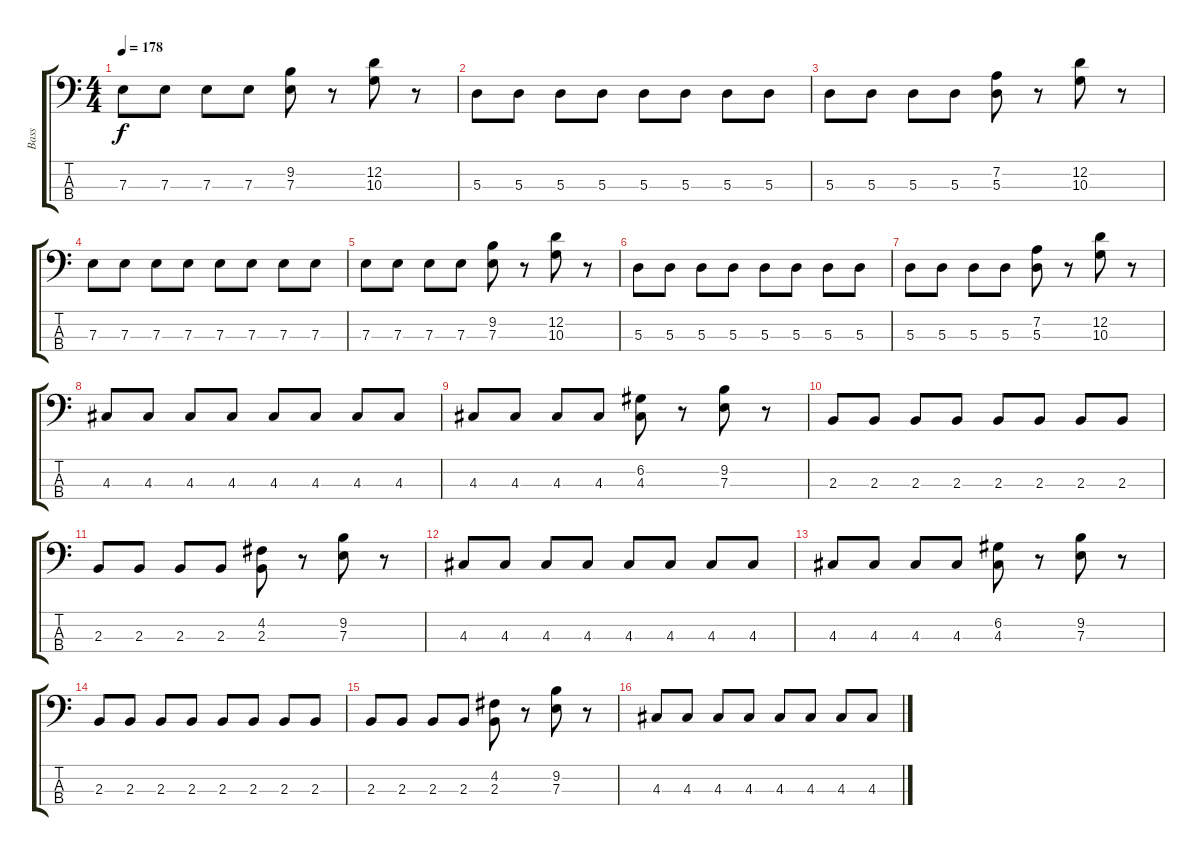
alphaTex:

\track ("Bass" "Bass") {mute instrument electricbassfinger}
\staff {score tabs}
\tuning (G2 D2 A1 E1) {hide}
\ts (4 4)
\tempo 178
\clef f4
\ks c
7.3.8{dy f} 7.3.8 7.3.8 7.3.8 (9.2 7.3).8 r.8 (12.2 10.3).8 r.8 |
5.3.8 5.3.8 5.3.8 5.3.8 5.3.8 5.3.8 5.3.8 5.3.8 |
5.3.8 5.3.8 5.3.8 5.3.8 (7.2 5.3).8 r.8 (12.2 10.3).8 r.8 |
7.3.8 7.3.8 7.3.8 7.3.8 7.3.8 7.3.8 7.3.8 7.3.8 |
7.3.8 7.3.8 7.3.8 7.3.8 (9.2 7.3).8 r.8 (12.2 10.3).8 r.8 |
5.3.8 5.3.8 5.3.8 5.3.8 5.3.8 5.3.8 5.3.8 5.3.8 |
5.3.8 5.3.8 5.3.8 5.3.8 (7.2 5.3).8 r.8 (12.2 10.3).8 r.8 |
4.3.8 4.3.8 4.3.8 4.3.8 4.3.8 4.3.8 4.3.8 4.3.8 |
4.3.8 4.3.8 4.3.8 4.3.8 (6.2 4.3).8 r.8 (9.2 7.3).8 r.8 |
2.3.8 2.3.8 2.3.8 2.3.8 2.3.8 2.3.8 2.3.8 2.3.8 |
2.3.8 2.3.8 2.3.8 2.3.8 (4.2 2.3).8 r.8 (9.2 7.3).8 r.8 |
4.3.8 4.3.8 4.3.8 4.3.8 4.3.8 4.3.8 4.3.8 4.3.8 |
4.3.8 4.3.8 4.3.8 4.3.8 (6.2 4.3).8 r.8 (9.2 7.3).8 r.8 |
2.3.8 2.3.8 2.3.8 2.3.8 2.3.8 2.3.8 2.3.8 2.3.8 |
2.3.8 2.3.8 2.3.8 2.3.8 (4.2 2.3).8 r.8 (9.2 7.3).8 r.8 |
4.3.8 4.3.8 4.3.8 4.3.8 4.3.8 4.3.8 4.3.8 4.3.8
